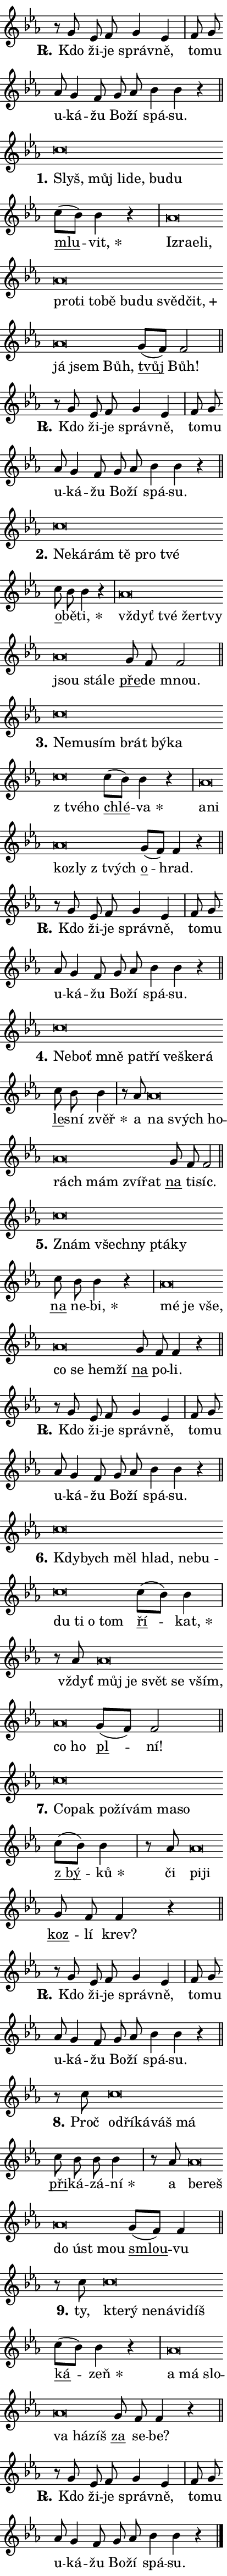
\version "2.24.0"
\header { tagline = "" }
\paper {
  indent = 0\cm
  top-margin = 0\cm
  right-margin = 0.13\cm % to fit lyric hyphens
  bottom-margin = 0\cm
  left-margin = 0\cm
  paper-width = 7\cm
  page-breaking = #ly:one-page-breaking
  system-system-spacing.basic-distance = #11
  score-system-spacing.basic-distance = #11
  ragged-last = ##f
}


%% Author: Thomas Morley
%% https://lists.gnu.org/archive/html/lilypond-user/2020-05/msg00002.html
#(define (line-position grob)
"Returns position of @var[grob} in current system:
   @code{'start}, if at first time-step
   @code{'end}, if at last time-step
   @code{'middle} otherwise
"
  (let* ((col (ly:item-get-column grob))
         (ln (ly:grob-object col 'left-neighbor))
         (rn (ly:grob-object col 'right-neighbor))
         (col-to-check-left (if (ly:grob? ln) ln col))
         (col-to-check-right (if (ly:grob? rn) rn col))
         (break-dir-left
           (and
             (ly:grob-property col-to-check-left 'non-musical #f)
             (ly:item-break-dir col-to-check-left)))
         (break-dir-right
           (and
             (ly:grob-property col-to-check-right 'non-musical #f)
             (ly:item-break-dir col-to-check-right))))
        (cond ((eqv? 1 break-dir-left) 'start)
              ((eqv? -1 break-dir-right) 'end)
              (else 'middle))))

#(define (tranparent-at-line-position vctor)
  (lambda (grob)
  "Relying on @code{line-position} select the relevant enry from @var{vctor}.
Used to determine transparency,"
    (case (line-position grob)
      ((end) (not (vector-ref vctor 0)))
      ((middle) (not (vector-ref vctor 1)))
      ((start) (not (vector-ref vctor 2))))))

noteHeadBreakVisibility =
#(define-music-function (break-visibility)(vector?)
"Makes @code{NoteHead}s transparent relying on @var{break-visibility}"
#{
  \override NoteHead.transparent =
    #(tranparent-at-line-position break-visibility)
#})

#(define delete-ledgers-for-transparent-note-heads
  (lambda (grob)
    "Reads whether a @code{NoteHead} is transparent.
If so this @code{NoteHead} is removed from @code{'note-heads} from
@var{grob}, which is supposed to be @code{LedgerLineSpanner}.
As a result ledgers are not printed for this @code{NoteHead}"
    (let* ((nhds-array (ly:grob-object grob 'note-heads))
           (nhds-list
             (if (ly:grob-array? nhds-array)
                 (ly:grob-array->list nhds-array)
                 '()))
           ;; Relies on the transparent-property being done before
           ;; Staff.LedgerLineSpanner.after-line-breaking is executed.
           ;; This is fragile ...
           (to-keep
             (remove
               (lambda (nhd)
                 (ly:grob-property nhd 'transparent #f))
               nhds-list)))
      ;; TODO find a better method to iterate over grob-arrays, similiar
      ;; to filter/remove etc for lists
      ;; For now rebuilt from scratch
      (set! (ly:grob-object grob 'note-heads)  '())
      (for-each
        (lambda (nhd)
          (ly:pointer-group-interface::add-grob grob 'note-heads nhd))
        to-keep))))

squashNotes = {
  \override NoteHead.X-extent = #'(-0.2 . 0.2)
  \override NoteHead.Y-extent = #'(-0.75 . 0)
  \override NoteHead.stencil =
    #(lambda (grob)
       (let ((pos (ly:grob-property grob 'staff-position)))
         (begin
           (if (< pos -7) (display "ERROR: Lower brevis then expected\n") (display ""))
           (if (<= pos -6) ly:text-interface::print ly:note-head::print))))
}
unSquashNotes = {
  \revert NoteHead.X-extent
  \revert NoteHead.Y-extent
  \revert NoteHead.stencil
}

hideNotes = \noteHeadBreakVisibility #begin-of-line-visible
unHideNotes = \noteHeadBreakVisibility #all-visible

% work-around for resetting accidentals
% https://lilypond.org/doc/v2.23/Documentation/notation/displaying-rhythms#unmetered-music
cadenzaMeasure = {
  \cadenzaOff
  \partial 1024 s1024
  \cadenzaOn
}

#(define-markup-command (accent layout props text) (markup?)
  "Underline accented syllable"
  (interpret-markup layout props
    #{\markup \override #'(offset . 4.3) \underline { #text }#}))

responsum = \markup \concat {
  "R" \hspace #-1.05 \path #0.1 #'((moveto 0 0.07) (lineto 0.9 0.8)) \hspace #0.05 "."
}

spaceSize = #0.6828661417322834 % exact space size for TeX Gyre Schola

\layout {
  \context {
    \Staff
    \remove "Time_signature_engraver"
    \override LedgerLineSpanner.after-line-breaking = #delete-ledgers-for-transparent-note-heads
  }
  \context {
    \Lyrics {
      \override LyricSpace.minimum-distance = \spaceSize
      \override LyricText.font-name = #"TeX Gyre Schola"
      \override LyricText.font-size = 1
      \override StanzaNumber.font-name = #"TeX Gyre Schola Bold"
      \override StanzaNumber.font-size = 1
    }
  }
  \context {
    \Score 
    \override NoteHead.text =
      #(lambda (grob) 
        (let ((pos (ly:grob-property grob 'staff-position)))
          #{\markup {
            \combine
              \halign #-0.55 \raise #(if (= pos -6) 0 0.5) \override #'(thickness . 2) \draw-line #'(3.2 . 0)
              \musicglyph "noteheads.sM1"
          }#}))
  }
}

% magnetic-lyrics.ily
%
%   written by
%     Jean Abou Samra <jean@abou-samra.fr>
%     Werner Lemberg <wl@gnu.org>
%
%   adapted by
%     Jiri Hon <jiri.hon@gmail.com>
%
% Version 2022-Apr-15

% https://www.mail-archive.com/lilypond-user@gnu.org/msg149350.html

#(define (Left_hyphen_pointer_engraver context)
   "Collect syllable-hyphen-syllable occurrences in lyrics and store
them in properties.  This engraver only looks to the left.  For
example, if the lyrics input is @code{foo -- bar}, it does the
following.

@itemize @bullet
@item
Set the @code{text} property of the @code{LyricHyphen} grob between
@q{foo} and @q{bar} to @code{foo}.

@item
Set the @code{left-hyphen} property of the @code{LyricText} grob with
text @q{foo} to the @code{LyricHyphen} grob between @q{foo} and
@q{bar}.
@end itemize

Use this auxiliary engraver in combination with the
@code{lyric-@/text::@/apply-@/magnetic-@/offset!} hook."
   (let ((hyphen #f)
         (text #f))
     (make-engraver
      (acknowledgers
       ((lyric-syllable-interface engraver grob source-engraver)
        (set! text grob)))
      (end-acknowledgers
       ((lyric-hyphen-interface engraver grob source-engraver)
        ;(when (not (grob::has-interface grob 'lyric-space-interface))
          (set! hyphen grob)));)
      ((stop-translation-timestep engraver)
       (when (and text hyphen)
         (ly:grob-set-object! text 'left-hyphen hyphen))
       (set! text #f)
       (set! hyphen #f)))))

#(define (lyric-text::apply-magnetic-offset! grob)
   "If the space between two syllables is less than the value in
property @code{LyricText@/.details@/.squash-threshold}, move the right
syllable to the left so that it gets concatenated with the left
syllable.

Use this function as a hook for
@code{LyricText@/.after-@/line-@/breaking} if the
@code{Left_@/hyphen_@/pointer_@/engraver} is active."
   (let ((hyphen (ly:grob-object grob 'left-hyphen #f)))
     (when hyphen
       (let ((left-text (ly:spanner-bound hyphen LEFT)))
         (when (grob::has-interface left-text 'lyric-syllable-interface)
           (let* ((common (ly:grob-common-refpoint grob left-text X))
                  (this-x-ext (ly:grob-extent grob common X))
                  (left-x-ext
                   (begin
                     ;; Trigger magnetism for left-text.
                     (ly:grob-property left-text 'after-line-breaking)
                     (ly:grob-extent left-text common X)))
                  ;; `delta` is the gap width between two syllables.
                  (delta (- (interval-start this-x-ext)
                            (interval-end left-x-ext)))
                  (details (ly:grob-property grob 'details))
                  (threshold (assoc-get 'squash-threshold details 0.2)))
             (when (< delta threshold)
               (let* (;; We have to manipulate the input text so that
                      ;; ligatures crossing syllable boundaries are not
                      ;; disabled.  For languages based on the Latin
                      ;; script this is essentially a beautification.
                      ;; However, for non-Western scripts it can be a
                      ;; necessity.
                      (lt (ly:grob-property left-text 'text))
                      (rt (ly:grob-property grob 'text))
                      (is-space (grob::has-interface hyphen 'lyric-space-interface))
                      (space (if is-space " " ""))
                      (extra-delta (if is-space spaceSize 0))
                      ;; Append new syllable.
                      (ltrt-space (if (and (string? lt) (string? rt))
                                (string-append lt space rt)
                                (make-concat-markup (list lt space rt))))
                      ;; Right-align `ltrt` to the right side.
                      (ltrt-space-markup (grob-interpret-markup
                               grob
                               (make-translate-markup
                                (cons (interval-length this-x-ext) 0)
                                (make-right-align-markup ltrt-space)))))
                 (begin
                   ;; Don't print `left-text`.
                   (ly:grob-set-property! left-text 'stencil #f)
                   ;; Set text and stencil (which holds all collected
                   ;; syllables so far) and shift it to the left.
                   (ly:grob-set-property! grob 'text ltrt-space)
                   (ly:grob-set-property! grob 'stencil ltrt-space-markup)
                   (ly:grob-translate-axis! grob (- (- delta extra-delta)) X))))))))))


#(define (lyric-hyphen::displace-bounds-first grob)
   ;; Make very sure this callback isn't triggered too early.
   (let ((left (ly:spanner-bound grob LEFT))
         (right (ly:spanner-bound grob RIGHT)))
     (ly:grob-property left 'after-line-breaking)
     (ly:grob-property right 'after-line-breaking)
     (ly:lyric-hyphen::print grob)))

squashThreshold = #0.4

\layout {
  \context {
    \Lyrics
    \consists #Left_hyphen_pointer_engraver
    \override LyricText.after-line-breaking =
      #lyric-text::apply-magnetic-offset!
    \override LyricHyphen.stencil = #lyric-hyphen::displace-bounds-first
    \override LyricText.details.squash-threshold = \squashThreshold
    \override LyricHyphen.minimum-distance = 0
    \override LyricHyphen.minimum-length = \squashThreshold
  }
}

squashText = \override LyricText.details.squash-threshold = 9999
unSquashText = \override LyricText.details.squash-threshold = \squashThreshold

leftText = \override LyricText.self-alignment-X = #LEFT
unLeftText = \revert LyricText.self-alignment-X

starOffset = #(lambda (grob) 
                (let ((x_offset (ly:self-alignment-interface::aligned-on-x-parent grob)))
                  (if (= x_offset 0) 0 (+ x_offset 1.2))))

star = #(define-music-function (syllable)(string?)
"Append star separator at the end of a syllable"
#{
  \once \override LyricText.X-offset = #starOffset
  \lyricmode { \markup {
    #syllable
    \override #'((font-name . "TeX Gyre Schola Bold")) \hspace #0.2 \lower #0.65 \larger "*"
  } }
#})

starAccent = #(define-music-function (syllable)(string?)
"Append star separator at the end of a syllable and make accent"
#{
  \once \override LyricText.X-offset = #starOffset
  \lyricmode { \markup {
    \accent #syllable
    \override #'((font-name . "TeX Gyre Schola Bold")) \hspace #0.2 \lower #0.65 \larger "*"
  } }
#})

breath = #(define-music-function (syllable)(string?)
"Append breathing indicator at the end of a syllable"
#{
  \lyricmode { \markup { #syllable "+" } }
#})

optionalBreath = #(define-music-function (syllable)(string?)
"Append optional breathing indicator at the end of a syllable"
#{
  \lyricmode { \markup { #syllable "(+)" } }
#})


\score {
    <<
        \new Voice = "melody" { \cadenzaOn \key es \major \relative { r8 g' es f g4 es \cadenzaMeasure \bar "|" f8 g \bar "" as g4 f8 \bar "" g as \bar "" bes4 bes r \cadenzaMeasure \bar "||" \break } }
        \new Lyrics \lyricsto "melody" { \lyricmode { \set stanza = \responsum
Kdo ži -- je správ -- ně, to -- mu u -- ká -- žu Bo -- ží spá -- su. } }
    >>
    \layout {}
}

\score {
    <<
        \new Voice = "melody" { \cadenzaOn \key es \major \relative { \squashNotes c''\breve*1/16 \hideNotes \breve*1/16 \bar "" \breve*1/16 \bar "" \breve*1/16 \bar "" \breve*1/16 \breve*1/16 \bar "" \unHideNotes \unSquashNotes \bar "" c8[( bes)] bes4 r \cadenzaMeasure \bar "|" \squashNotes as\breve*1/16 \hideNotes \breve*1/16 \bar "" \breve*1/16 \bar "" \breve*1/16 \bar "" \breve*1/16 \bar "" \breve*1/16 \bar "" \breve*1/16 \bar "" \breve*1/16 \bar "" \breve*1/16 \bar "" \breve*1/16 \bar "" \breve*1/16 \bar "" \breve*1/16 \bar "" \breve*1/16 \bar "" \breve*1/16 \breve*1/16 \bar "" \unHideNotes \unSquashNotes \bar "" g8[( f)] f2 \cadenzaMeasure \bar "||" \break } }
        \new Lyrics \lyricsto "melody" { \lyricmode { \set stanza = "1."
\leftText Slyš, \squashText můj li -- de, bu -- du \unLeftText \unSquashText \markup \accent mlu -- \star vit, \leftText Iz -- \squashText ra -- e -- li, pro -- ti to -- bě bu -- du svěd -- \breath "čit," já jsem Bůh, \unLeftText \unSquashText \markup \accent tvůj Bůh! } }
    >>
    \layout {}
}

\score {
    <<
        \new Voice = "melody" { \cadenzaOn \key es \major \relative { r8 g' es f g4 es \cadenzaMeasure \bar "|" f8 g \bar "" as g4 f8 \bar "" g as \bar "" bes4 bes r \cadenzaMeasure \bar "||" \break } }
        \new Lyrics \lyricsto "melody" { \lyricmode { \set stanza = \responsum
Kdo ži -- je správ -- ně, to -- mu u -- ká -- žu Bo -- ží spá -- su. } }
    >>
    \layout {}
}

\score {
    <<
        \new Voice = "melody" { \cadenzaOn \key es \major \relative { \squashNotes c''\breve*1/16 \hideNotes \breve*1/16 \bar "" \breve*1/16 \bar "" \breve*1/16 \bar "" \breve*1/16 \breve*1/16 \bar "" \unHideNotes \unSquashNotes \bar "" c8 bes bes4 r \cadenzaMeasure \bar "|" \squashNotes as\breve*1/16 \hideNotes \breve*1/16 \bar "" \breve*1/16 \bar "" \breve*1/16 \bar "" \breve*1/16 \bar "" \breve*1/16 \breve*1/16 \bar "" \unHideNotes \unSquashNotes \bar "" g8 f f2 \cadenzaMeasure \bar "||" \break } }
        \new Lyrics \lyricsto "melody" { \lyricmode { \set stanza = "2."
\leftText Ne -- \squashText ká -- rám tě pro tvé \unLeftText \unSquashText \markup \accent o -- bě -- \star ti, \leftText vždyť \squashText tvé žer -- tvy jsou stá -- le \unLeftText \unSquashText \markup \accent pře -- de mnou. } }
    >>
    \layout {}
}

\score {
    <<
        \new Voice = "melody" { \cadenzaOn \key es \major \relative { \squashNotes c''\breve*1/16 \hideNotes \breve*1/16 \bar "" \breve*1/16 \bar "" \breve*1/16 \bar "" \breve*1/16 \bar "" \breve*1/16 \bar "" \breve*1/16 \breve*1/16 \bar "" \unHideNotes \unSquashNotes \bar "" c8[( bes)] bes4 r \cadenzaMeasure \bar "|" \squashNotes as\breve*1/16 \hideNotes \breve*1/16 \bar "" \breve*1/16 \bar "" \breve*1/16 \breve*1/16 \bar "" \unHideNotes \unSquashNotes \bar "" g8[( f)] f4 r \cadenzaMeasure \bar "||" \break } }
        \new Lyrics \lyricsto "melody" { \lyricmode { \set stanza = "3."
\leftText Ne -- \squashText mu -- sím brát bý -- ka "z tvé" -- ho \unLeftText \unSquashText \markup \accent chlé -- \star va \leftText a -- \squashText ni koz -- ly "z tvých" \unLeftText \unSquashText \markup \accent o -- hrad. } }
    >>
    \layout {}
}

\score {
    <<
        \new Voice = "melody" { \cadenzaOn \key es \major \relative { r8 g' es f g4 es \cadenzaMeasure \bar "|" f8 g \bar "" as g4 f8 \bar "" g as \bar "" bes4 bes r \cadenzaMeasure \bar "||" \break } }
        \new Lyrics \lyricsto "melody" { \lyricmode { \set stanza = \responsum
Kdo ži -- je správ -- ně, to -- mu u -- ká -- žu Bo -- ží spá -- su. } }
    >>
    \layout {}
}

\score {
    <<
        \new Voice = "melody" { \cadenzaOn \key es \major \relative { \squashNotes c''\breve*1/16 \hideNotes \breve*1/16 \bar "" \breve*1/16 \bar "" \breve*1/16 \bar "" \breve*1/16 \bar "" \breve*1/16 \bar "" \breve*1/16 \breve*1/16 \bar "" \unHideNotes \unSquashNotes \bar "" c8 bes bes4 \cadenzaMeasure \bar "|" r8 as8 \squashNotes as\breve*1/16 \hideNotes \breve*1/16 \bar "" \breve*1/16 \bar "" \breve*1/16 \bar "" \breve*1/16 \bar "" \breve*1/16 \breve*1/16 \bar "" \unHideNotes \unSquashNotes \bar "" g8 f f2 \cadenzaMeasure \bar "||" \break } }
        \new Lyrics \lyricsto "melody" { \lyricmode { \set stanza = "4."
\leftText Ne -- \squashText boť mně pa -- tří ve -- ške -- rá \unLeftText \unSquashText \markup \accent le -- sní \star zvěř a \leftText na \squashText svých ho -- rách mám zví -- řat \unLeftText \unSquashText \markup \accent na ti -- síc. } }
    >>
    \layout {}
}

\score {
    <<
        \new Voice = "melody" { \cadenzaOn \key es \major \relative { \squashNotes c''\breve*1/16 \hideNotes \breve*1/16 \bar "" \breve*1/16 \bar "" \breve*1/16 \breve*1/16 \bar "" \unHideNotes \unSquashNotes \bar "" c8 bes bes4 r \cadenzaMeasure \bar "|" \squashNotes as\breve*1/16 \hideNotes \breve*1/16 \bar "" \breve*1/16 \bar "" \breve*1/16 \bar "" \breve*1/16 \bar "" \breve*1/16 \breve*1/16 \bar "" \unHideNotes \unSquashNotes \bar "" g8 f f4 r \cadenzaMeasure \bar "||" \break } }
        \new Lyrics \lyricsto "melody" { \lyricmode { \set stanza = "5."
\leftText Znám \squashText všech -- ny ptá -- ky \unLeftText \unSquashText \markup \accent na ne -- \star bi, \leftText mé \squashText je vše, co se hem -- ží \unLeftText \unSquashText \markup \accent na po -- li. } }
    >>
    \layout {}
}

\score {
    <<
        \new Voice = "melody" { \cadenzaOn \key es \major \relative { r8 g' es f g4 es \cadenzaMeasure \bar "|" f8 g \bar "" as g4 f8 \bar "" g as \bar "" bes4 bes r \cadenzaMeasure \bar "||" \break } }
        \new Lyrics \lyricsto "melody" { \lyricmode { \set stanza = \responsum
Kdo ži -- je správ -- ně, to -- mu u -- ká -- žu Bo -- ží spá -- su. } }
    >>
    \layout {}
}

\score {
    <<
        \new Voice = "melody" { \cadenzaOn \key es \major \relative { \squashNotes c''\breve*1/16 \hideNotes \breve*1/16 \bar "" \breve*1/16 \bar "" \breve*1/16 \bar "" \breve*1/16 \bar "" \breve*1/16 \bar "" \breve*1/16 \bar "" \breve*1/16 \bar "" \breve*1/16 \breve*1/16 \bar "" \unHideNotes \unSquashNotes \bar "" c8[( bes)] bes4 \cadenzaMeasure \bar "|" r8 as \squashNotes as\breve*1/16 \hideNotes \breve*1/16 \bar "" \breve*1/16 \bar "" \breve*1/16 \bar "" \breve*1/16 \bar "" \breve*1/16 \breve*1/16 \bar "" \unHideNotes \unSquashNotes \bar "" g8[( f)] f2 \cadenzaMeasure \bar "||" \break } }
        \new Lyrics \lyricsto "melody" { \lyricmode { \set stanza = "6."
\leftText Kdy -- \squashText bych měl hlad, ne -- bu -- du ti o tom \unLeftText \unSquashText \markup \accent ří -- \star kat, vždyť \leftText můj \squashText je svět se vším, co ho \unLeftText \unSquashText \markup \accent pl -- ní! } }
    >>
    \layout {}
}

\score {
    <<
        \new Voice = "melody" { \cadenzaOn \key es \major \relative { \squashNotes c''\breve*1/16 \hideNotes \breve*1/16 \bar "" \breve*1/16 \bar "" \breve*1/16 \bar "" \breve*1/16 \bar "" \breve*1/16 \breve*1/16 \bar "" \unHideNotes \unSquashNotes \bar "" c8[( bes)] bes4 \cadenzaMeasure \bar "|" r8 as8 \squashNotes as\breve*1/16 \hideNotes \breve*1/16 \bar "" \unHideNotes \unSquashNotes \bar "" g8 f f4 r \cadenzaMeasure \bar "||" \break } }
        \new Lyrics \lyricsto "melody" { \lyricmode { \set stanza = "7."
\leftText Co -- \squashText pak po -- ží -- vám ma -- so \unLeftText \unSquashText \markup \accent "z bý" -- \star ků či \leftText pi -- \squashText ji \unLeftText \unSquashText \markup \accent koz -- lí krev? } }
    >>
    \layout {}
}

\score {
    <<
        \new Voice = "melody" { \cadenzaOn \key es \major \relative { r8 g' es f g4 es \cadenzaMeasure \bar "|" f8 g \bar "" as g4 f8 \bar "" g as \bar "" bes4 bes r \cadenzaMeasure \bar "||" \break } }
        \new Lyrics \lyricsto "melody" { \lyricmode { \set stanza = \responsum
Kdo ži -- je správ -- ně, to -- mu u -- ká -- žu Bo -- ží spá -- su. } }
    >>
    \layout {}
}

\score {
    <<
        \new Voice = "melody" { \cadenzaOn \key es \major \relative { r8 c''8 \squashNotes c\breve*1/16 \hideNotes \breve*1/16 \bar "" \breve*1/16 \bar "" \breve*1/16 \breve*1/16 \bar "" \unHideNotes \unSquashNotes \bar "" c8 bes bes bes4 \cadenzaMeasure \bar "|" r8 as8 \squashNotes as\breve*1/16 \hideNotes \breve*1/16 \bar "" \breve*1/16 \bar "" \breve*1/16 \breve*1/16 \bar "" \unHideNotes \unSquashNotes \bar "" g8[( f)] f4 \cadenzaMeasure \bar "||" \break } }
        \new Lyrics \lyricsto "melody" { \lyricmode { \set stanza = "8."
Proč \leftText od -- \squashText ří -- ká -- váš má \unLeftText \unSquashText \markup \accent při -- ká -- zá -- \star ní a \leftText be -- \squashText reš do úst mou \unLeftText \unSquashText \markup \accent smlou -- vu } }
    >>
    \layout {}
}

\score {
    <<
        \new Voice = "melody" { \cadenzaOn \key es \major \relative { r8 c''8 \squashNotes c\breve*1/16 \hideNotes \breve*1/16 \bar "" \breve*1/16 \bar "" \breve*1/16 \bar "" \breve*1/16 \breve*1/16 \bar "" \unHideNotes \unSquashNotes \bar "" c8[( bes)] bes4 r \cadenzaMeasure \bar "|" \squashNotes as\breve*1/16 \hideNotes \breve*1/16 \bar "" \breve*1/16 \bar "" \breve*1/16 \bar "" \breve*1/16 \breve*1/16 \bar "" \unHideNotes \unSquashNotes \bar "" g8 f f4 r \cadenzaMeasure \bar "||" \break } }
        \new Lyrics \lyricsto "melody" { \lyricmode { \set stanza = "9."
ty, \leftText kte -- \squashText rý ne -- ná -- vi -- díš \unLeftText \unSquashText \markup \accent ká -- \star zeň \leftText a \squashText má slo -- va há -- zíš \unLeftText \unSquashText \markup \accent za se -- be? } }
    >>
    \layout {}
}

\score {
    <<
        \new Voice = "melody" { \cadenzaOn \key es \major \relative { r8 g' es f g4 es \cadenzaMeasure \bar "|" f8 g \bar "" as g4 f8 \bar "" g as \bar "" bes4 bes r \cadenzaMeasure \bar "||" \break } \bar "|." }
        \new Lyrics \lyricsto "melody" { \lyricmode { \set stanza = \responsum
Kdo ži -- je správ -- ně, to -- mu u -- ká -- žu Bo -- ží spá -- su. } }
    >>
    \layout {}
}
